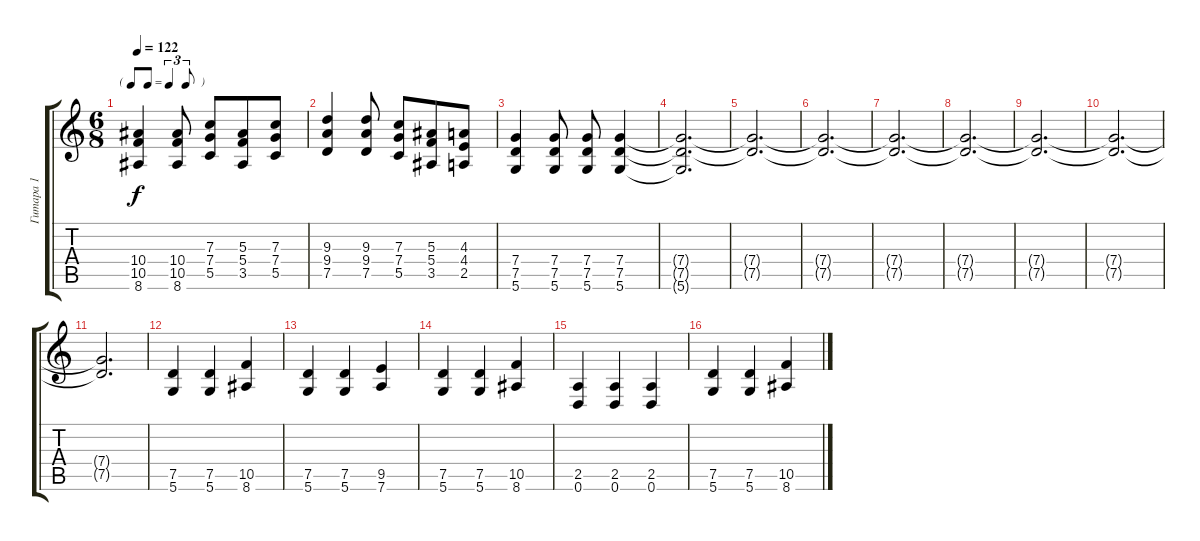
\track ("Гитара 1" "Гитара 1") {instrument distortionguitar}
\staff {score tabs}
\tuning (D4 A3 F3 C3 G2 D2) {hide}
\ts (6 8)
\tf triplet8th
\tempo 122
\clef g2
\ks c
(10.4 10.5 8.6).4{dy f} (10.4 10.5 8.6).8 (7.3 7.4 5.5).8 (5.3 5.4 3.5).8 (7.3 7.4 5.5).8 |
(9.3 9.4 7.5).4 (9.3 9.4 7.5).8 (7.3 7.4 5.5).8 (5.3 5.4 3.5).8 (4.3 4.4 2.5).8 |
(7.4 7.5 5.6).4 (7.4 7.5 5.6).8 (7.4 7.5 5.6).8 (7.4 7.5 5.6).4 |
(7.4{t} 7.5{t} 5.6{t}).2{d} |
(7.4{t} 7.5{t}).2{d} |
(7.4{t} 7.5{t}).2{d} |
(7.4{t} 7.5{t}).2{d volume 7} |
(7.4{t} 7.5{t}).2{d} |
(7.4{t} 7.5{t}).2{d} |
(7.4{t} 7.5{t}).2{d} |
(7.4{t} 7.5{t}).2{d} |
(7.5 5.6).4{volume 13} (7.5 5.6).4 (10.5 8.6).4 |
(7.5 5.6).4 (7.5 5.6).4 (9.5 7.6).4 |
(7.5 5.6).4 (7.5 5.6).4 (10.5 8.6).4 |
(2.5 0.6).4 (2.5 0.6).4 (2.5 0.6).4 |
(7.5 5.6).4{volume 13} (7.5 5.6).4 (10.5 8.6).4
